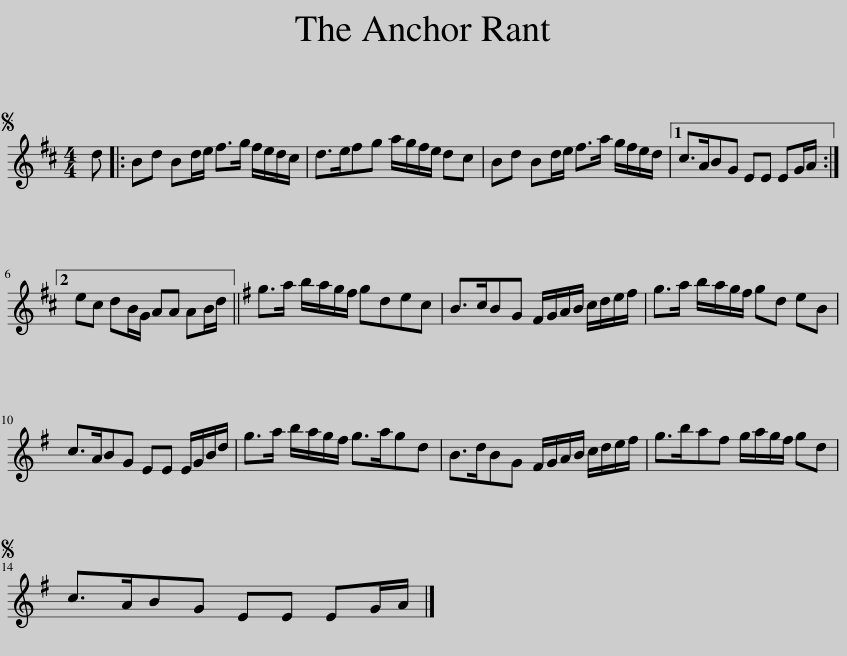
X:1
L:1/8
M:4/4
I:linebreak $
K:D
V:1 treble
V:1
S d |: Bd Bd/e/ f>g f/e/d/c/ | d>efg a/g/f/e/ dc | Bd Bd/e/ f>a g/f/e/d/ |1 c>ABG EE EG/A/ :|2$ %5
 ec dB/G/ AA AB/d/ ||[K:G] g>a b/a/g/f/ gdec | B>cBG F/G/A/B/ c/d/e/f/ | g>a b/a/g/f/ gd eB |$ c>ABG EE E/G/B/d/ | %10
 g>a b/a/g/f/ g>agd | B>dBG F/G/A/B/ c/d/e/f/ | g>baf g/a/g/f/ gd |$S c>ABG EE EG/A/ |] %14
